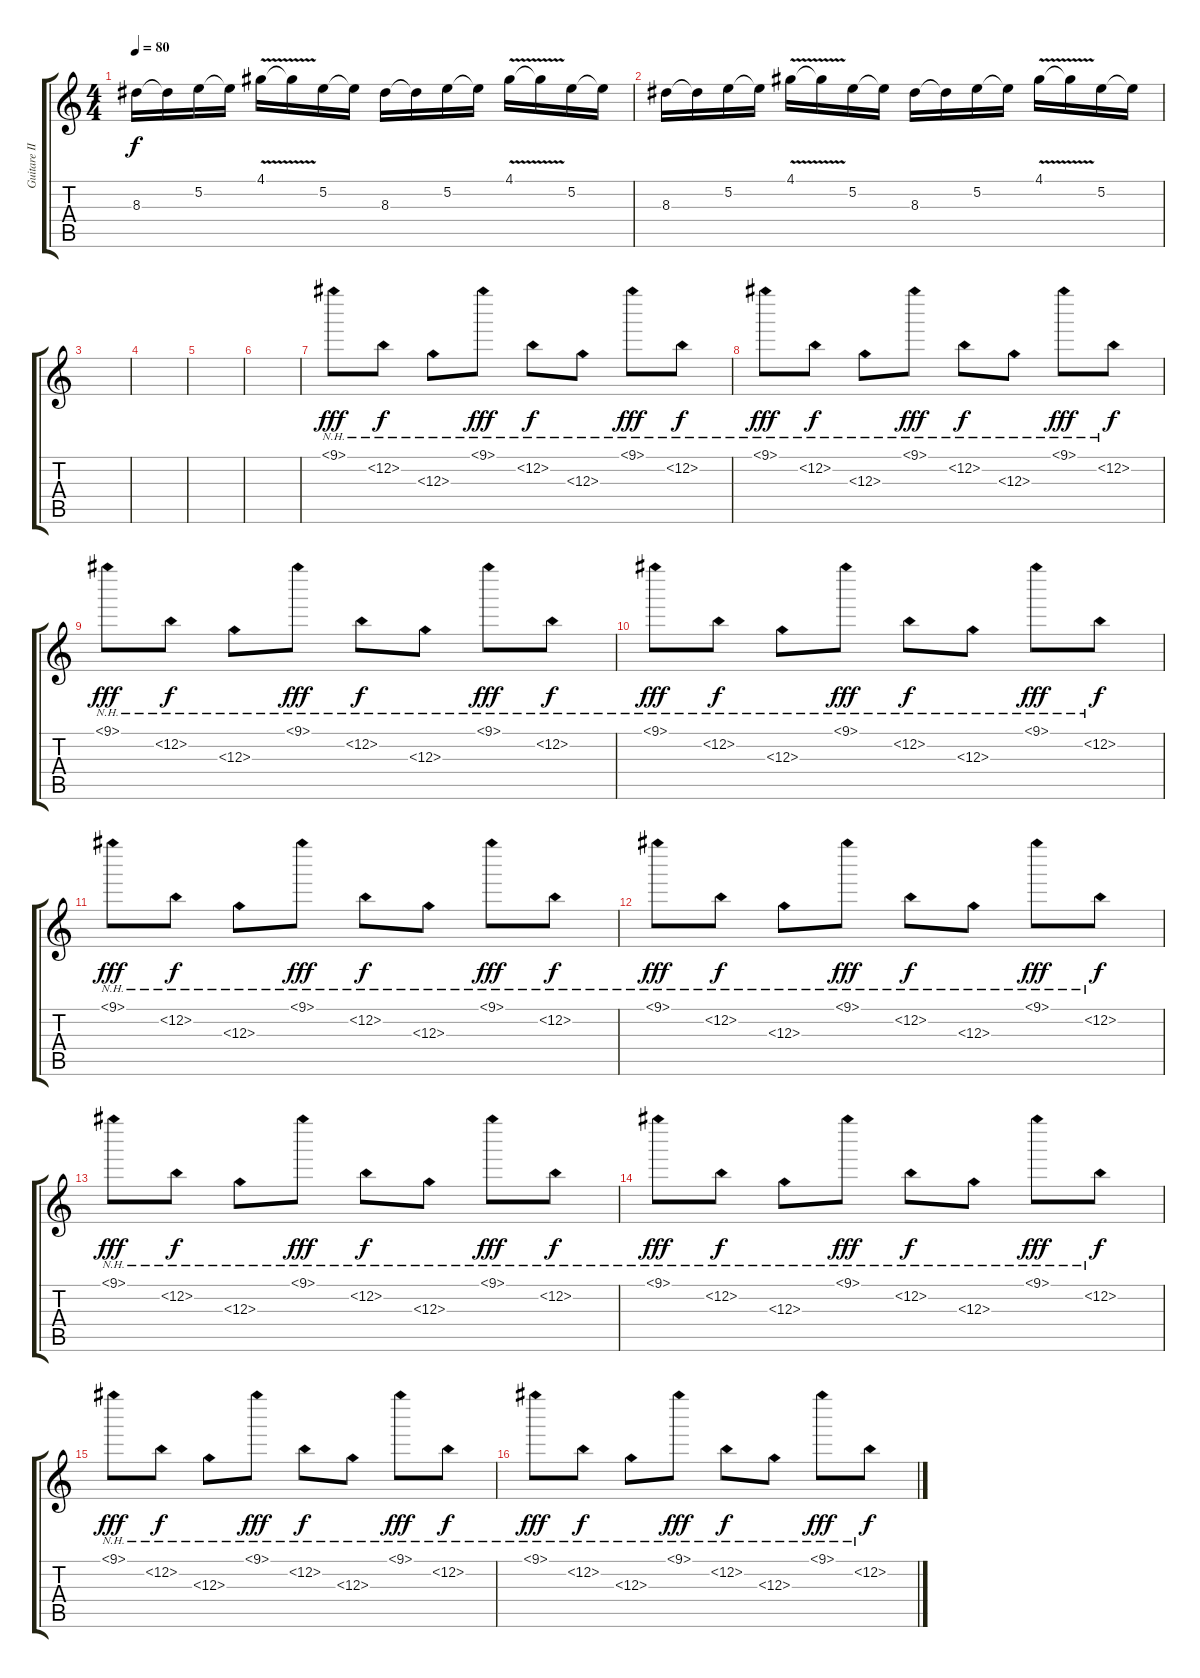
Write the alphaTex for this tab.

\track ("Guitare II" "Guitare II") {instrument electricguitarjazz}
\staff {score tabs}
\tuning (E4 B3 G3 D3 A2 E2) {hide}
\ts (4 4)
\tempo 80
\clef g2
\ks c
8.3.16{dy f} 8.3{t}.16 5.2.16 5.2{t}.16 4.1{v}.16 4.1{t}.16 5.2.16 5.2{t}.16 8.3.16 8.3{t}.16 5.2.16 5.2{t}.16 4.1{v}.16 4.1{t}.16 5.2.16 5.2{t}.16 |
8.3.16 8.3{t}.16 5.2.16 5.2{t}.16 4.1{v}.16 4.1{t}.16 5.2.16 5.2{t}.16 8.3.16 8.3{t}.16 5.2.16 5.2{t}.16 4.1{v}.16 4.1{t}.16 5.2.16 5.2{t}.16 |
|
|
|
|
9.1{nh}.8{dy fff volume 8} 12.2{nh}.8{dy f} 13.3{nh}.8 9.1{nh}.8{dy fff} 12.2{nh}.8{dy f} 13.3{nh}.8 9.1{nh}.8{dy fff} 12.2{nh}.8{dy f} |
9.1{nh}.8{dy fff} 12.2{nh}.8{dy f} 13.3{nh}.8 9.1{nh}.8{dy fff} 12.2{nh}.8{dy f} 13.3{nh}.8 9.1{nh}.8{dy fff} 12.2{nh}.8{dy f} |
9.1{nh}.8{dy fff} 12.2{nh}.8{dy f} 13.3{nh}.8 9.1{nh}.8{dy fff} 12.2{nh}.8{dy f} 13.3{nh}.8 9.1{nh}.8{dy fff} 12.2{nh}.8{dy f} |
9.1{nh}.8{dy fff} 12.2{nh}.8{dy f} 13.3{nh}.8 9.1{nh}.8{dy fff} 12.2{nh}.8{dy f} 13.3{nh}.8 9.1{nh}.8{dy fff} 12.2{nh}.8{dy f} |
9.1{nh}.8{dy fff} 12.2{nh}.8{dy f} 13.3{nh}.8 9.1{nh}.8{dy fff} 12.2{nh}.8{dy f} 13.3{nh}.8 9.1{nh}.8{dy fff} 12.2{nh}.8{dy f} |
9.1{nh}.8{dy fff} 12.2{nh}.8{dy f} 13.3{nh}.8 9.1{nh}.8{dy fff} 12.2{nh}.8{dy f} 13.3{nh}.8 9.1{nh}.8{dy fff} 12.2{nh}.8{dy f} |
9.1{nh}.8{dy fff} 12.2{nh}.8{dy f} 13.3{nh}.8 9.1{nh}.8{dy fff} 12.2{nh}.8{dy f} 13.3{nh}.8 9.1{nh}.8{dy fff} 12.2{nh}.8{dy f} |
9.1{nh}.8{dy fff} 12.2{nh}.8{dy f} 13.3{nh}.8 9.1{nh}.8{dy fff} 12.2{nh}.8{dy f} 13.3{nh}.8 9.1{nh}.8{dy fff} 12.2{nh}.8{dy f} |
9.1{nh}.8{dy fff} 12.2{nh}.8{dy f} 13.3{nh}.8 9.1{nh}.8{dy fff} 12.2{nh}.8{dy f} 13.3{nh}.8 9.1{nh}.8{dy fff} 12.2{nh}.8{dy f} |
9.1{nh}.8{dy fff} 12.2{nh}.8{dy f} 13.3{nh}.8 9.1{nh}.8{dy fff} 12.2{nh}.8{dy f} 13.3{nh}.8 9.1{nh}.8{dy fff} 12.2{nh}.8{dy f}
